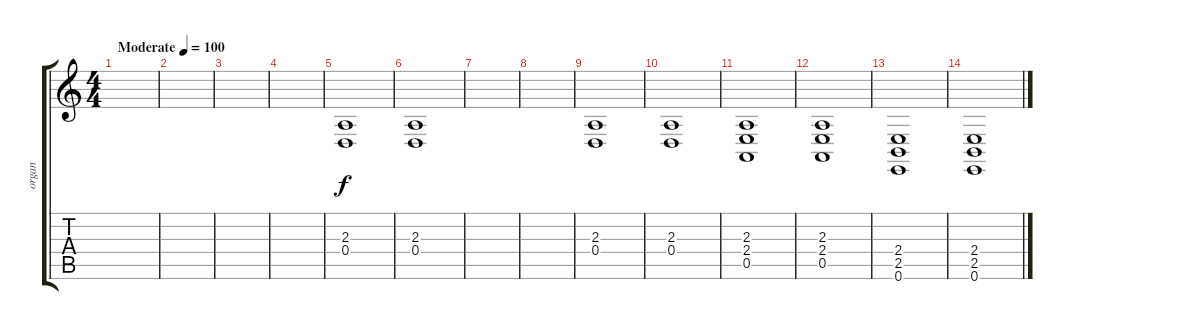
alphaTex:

\track ("organ" "organ") {instrument drawbarorgan}
\staff {score tabs}
\tuning (E4 B3 G3 D3 A2 E2) {hide}
\ts (4 4)
\tempo (100 "Moderate")
\clef g2
\ks c
|
|
|
|
(2.3 0.4).1 |
(2.3 0.4).1 |
|
|
(2.3 0.4).1 |
(2.3 0.4).1 |
(2.3 2.4 0.5).1 |
(2.3 2.4 0.5).1 |
(2.4 2.5 0.6).1 |
(2.4 2.5 0.6).1
